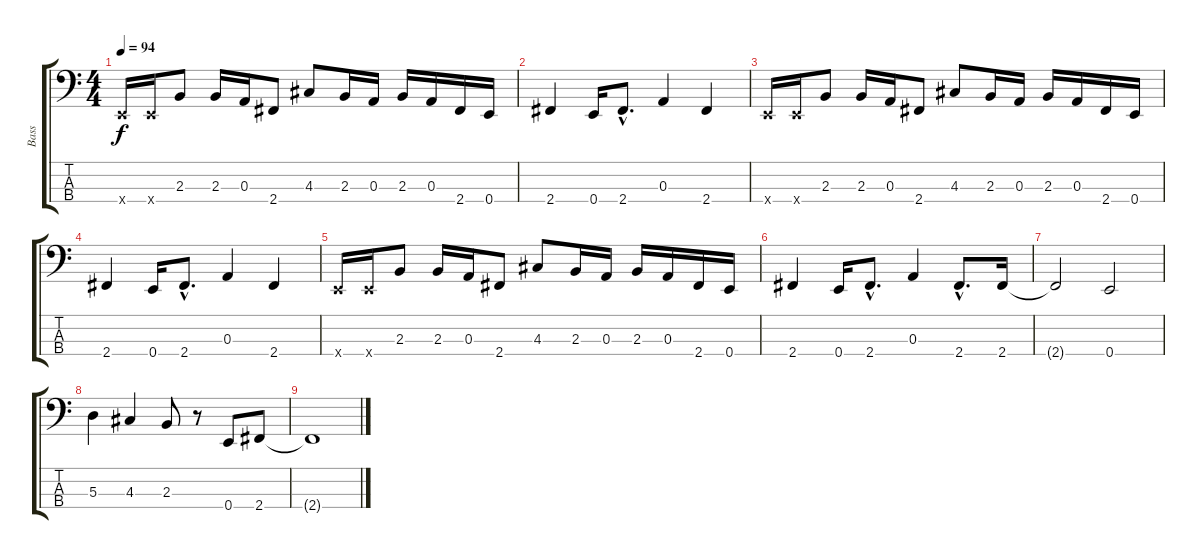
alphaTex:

\track ("Bass" "Bass") {instrument electricbasspick}
\staff {score tabs}
\tuning (G2 D2 A1 E1) {hide}
\ts (4 4)
\tempo 94
\clef f4
\ks c
0.4{x}.16{dy f} 0.4{x}.16 2.3.8 2.3.16 0.3.16 2.4.8 4.3.8 2.3.16 0.3.16 2.3.16 0.3.16 2.4.16 0.4.16 |
2.4.4 0.4.16 2.4{hac}.8{d} 0.3.4 2.4.4 |
0.4{x}.16 0.4{x}.16 2.3.8 2.3.16 0.3.16 2.4.8 4.3.8 2.3.16 0.3.16 2.3.16 0.3.16 2.4.16 0.4.16 |
2.4.4 0.4.16 2.4{hac}.8{d} 0.3.4 2.4.4 |
0.4{x}.16 0.4{x}.16 2.3.8 2.3.16 0.3.16 2.4.8 4.3.8 2.3.16 0.3.16 2.3.16 0.3.16 2.4.16 0.4.16 |
2.4.4 0.4.16 2.4{hac}.8{d} 0.3.4 2.4{hac}.8{d} 2.4.16 |
2.4{t}.2 0.4.2 |
5.3.4 4.3.4 2.3.8 r.8 0.4.8 2.4.8 |
2.4{t}.1
